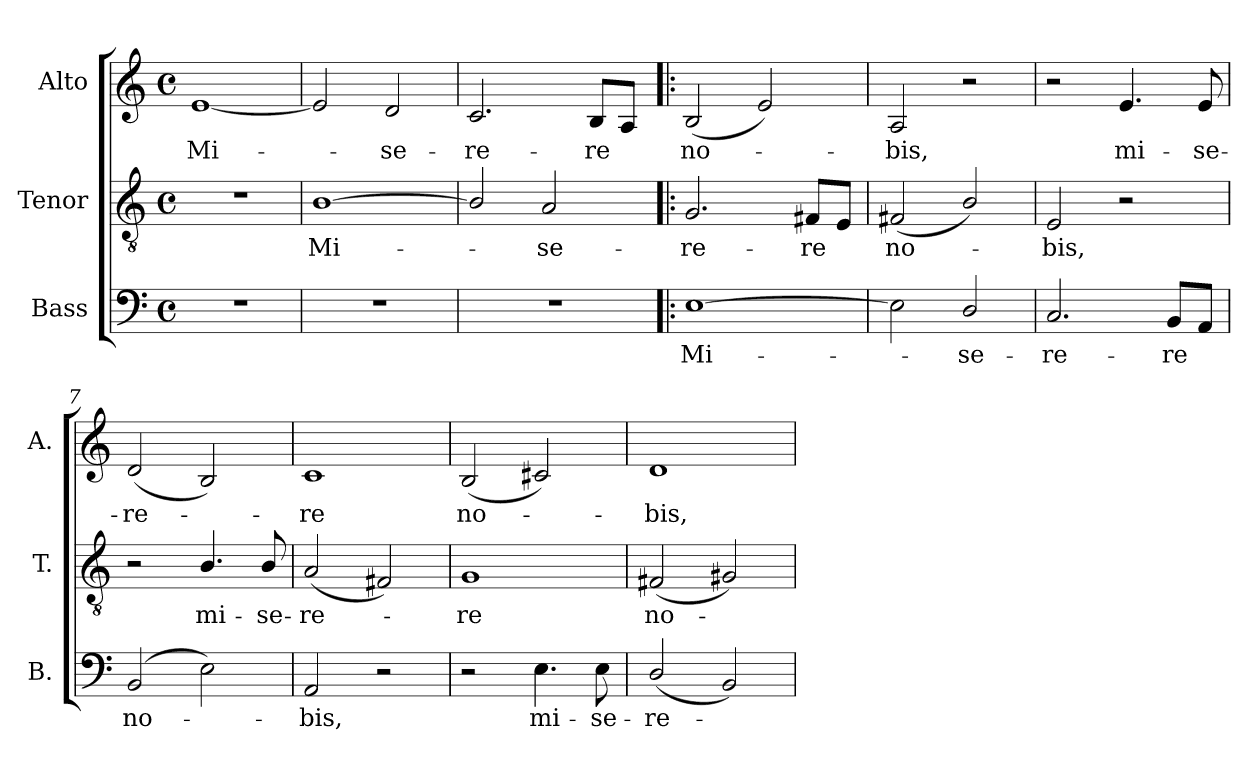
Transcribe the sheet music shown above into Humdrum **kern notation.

**kern	**text	**kern	**text	**kern	**text
*part3	*part3	*part2	*part2	*part1	*part1
*staff3	*staff3	*staff2	*staff2	*staff1	*staff1
*I"Bass	*	*I"Tenor	*	*I"Alto	*
*I'B.	*	*I'T.	*	*I'A.	*
!!LO:PB:g=z
*clefF4	*	*clefGv2	*	*clefG2	*
*	*	*ITrd7c12	*	*	*
*k[]	*	*k[]	*	*k[]	*
*C:	*	*C:	*	*C:	*
*M4/4	*	*M4/4	*	*M4/4	*
*met(c)	*	*met(c)	*	*met(c)	*
=1	=1	=1	=1	=1	=1
!	!	!	!	!	!LO:LY:b:color=#000000
1r	.	1r	.	[1ei	Mi-
=2	=2	=2	=2	=2	=2
!	!	!	!LO:LY:b:color=#000000	!	!
1r	.	[1BBi	Mi-	2ei/]	.
!	!	!	!	!	!LO:LY:b:color=#000000
.	.	.	.	2di/	-se-
=3	=3	=3	=3	=3	=3
!	!	!	!	!	!LO:LY:b:color=#000000
1r	.	2BBi/]	.	2.ci/	-re-
!	!	!	!LO:LY:b:color=#000000	!	!
.	.	2AAi/	-se-	.	.
!	!	!	!	!	!LO:LY:b:color=#000000
.	.	.	.	8Bi/L	-re
.	.	.	.	8Ai/J	.
=4!|:	=4!|:	=4!|:	=4!|:	=4!|:	=4!|:
!	!LO:LY:b:color=#000000	!	!	!	!
!	!	!	!LO:LY:b:color=#000000	!	!
!	!	!	!	!	!LO:LY:b:color=#000000
[1Ei	Mi-	2.GGi/	-re-	(2Bi/	no-
.	.	.	.	2ei/)	.
!	!	!	!LO:LY:b:color=#000000	!	!
.	.	8FF#Xi/L	-re	.	.
.	.	8EEi/J	.	.	.
=5	=5	=5	=5	=5	=5
!	!	!	!LO:LY:b:color=#000000	!	!
!	!	!	!	!	!LO:LY:b:color=#000000
2Ei\]	.	(2FF#Xi/	no-	2Ai/	-bis,
!	!LO:LY:b:color=#000000	!	!	!	!
2Di/	-se-	2BBi/)	.	2r	.
=6	=6	=6	=6	=6	=6
!	!LO:LY:b:color=#000000	!	!	!	!
!	!	!	!LO:LY:b:color=#000000	!	!
2.Ci/	-re-	2EEi/	-bis,	2r	.
!	!	!	!	!	!LO:LY:b:color=#000000
.	.	2r	.	4.ei/	mi-
!	!LO:LY:b:color=#000000	!	!	!	!
8BBi/L	-re	.	.	.	.
!	!	!	!	!	!LO:LY:b:color=#000000
8AAi/J	.	.	.	8ei/	-se-
=7	=7	=7	=7	=7	=7
!	!LO:LY:b:color=#000000	!	!	!	!
!	!	!	!	!	!LO:LY:b:color=#000000
(2BBi/	no-	2r	.	(2di/	-re-
!	!	!	!LO:LY:b:color=#000000	!	!
2Ei\)	.	4.BBi/	mi-	2Bi/)	.
!	!	!	!LO:LY:b:color=#000000	!	!
.	.	8BBi/	-se-	.	.
!!LO:LB:g=z
=8	=8	=8	=8	=8	=8
!	!LO:LY:b:color=#000000	!	!	!	!
!	!	!	!LO:LY:b:color=#000000	!	!
!	!	!	!	!	!LO:LY:b:color=#000000
2AAi/	-bis,	(2AAi/	-re-	1ci	-re
2r	.	2FF#Xi/)	.	.	.
=9	=9	=9	=9	=9	=9
!	!	!	!LO:LY:b:color=#000000	!	!
!	!	!	!	!	!LO:LY:b:color=#000000
2r	.	1GGi	-re	(2Bi/	no-
!	!LO:LY:b:color=#000000	!	!	!	!
4.Ei\	mi-	.	.	2c#Xi/)	.
!	!LO:LY:b:color=#000000	!	!	!	!
8Ei\	-se-	.	.	.	.
=10	=10	=10	=10	=10	=10
!	!LO:LY:b:color=#000000	!	!	!	!
!	!	!	!LO:LY:b:color=#000000	!	!
!	!	!	!	!	!LO:LY:b:color=#000000
(2Di/	-re-	(2FF#Xi/	no-	1di	-bis,
2BBi/)	.	2GG#Xi/)	.	.	.
=	=	=	=	=	=
*-	*-	*-	*-	*-	*-
